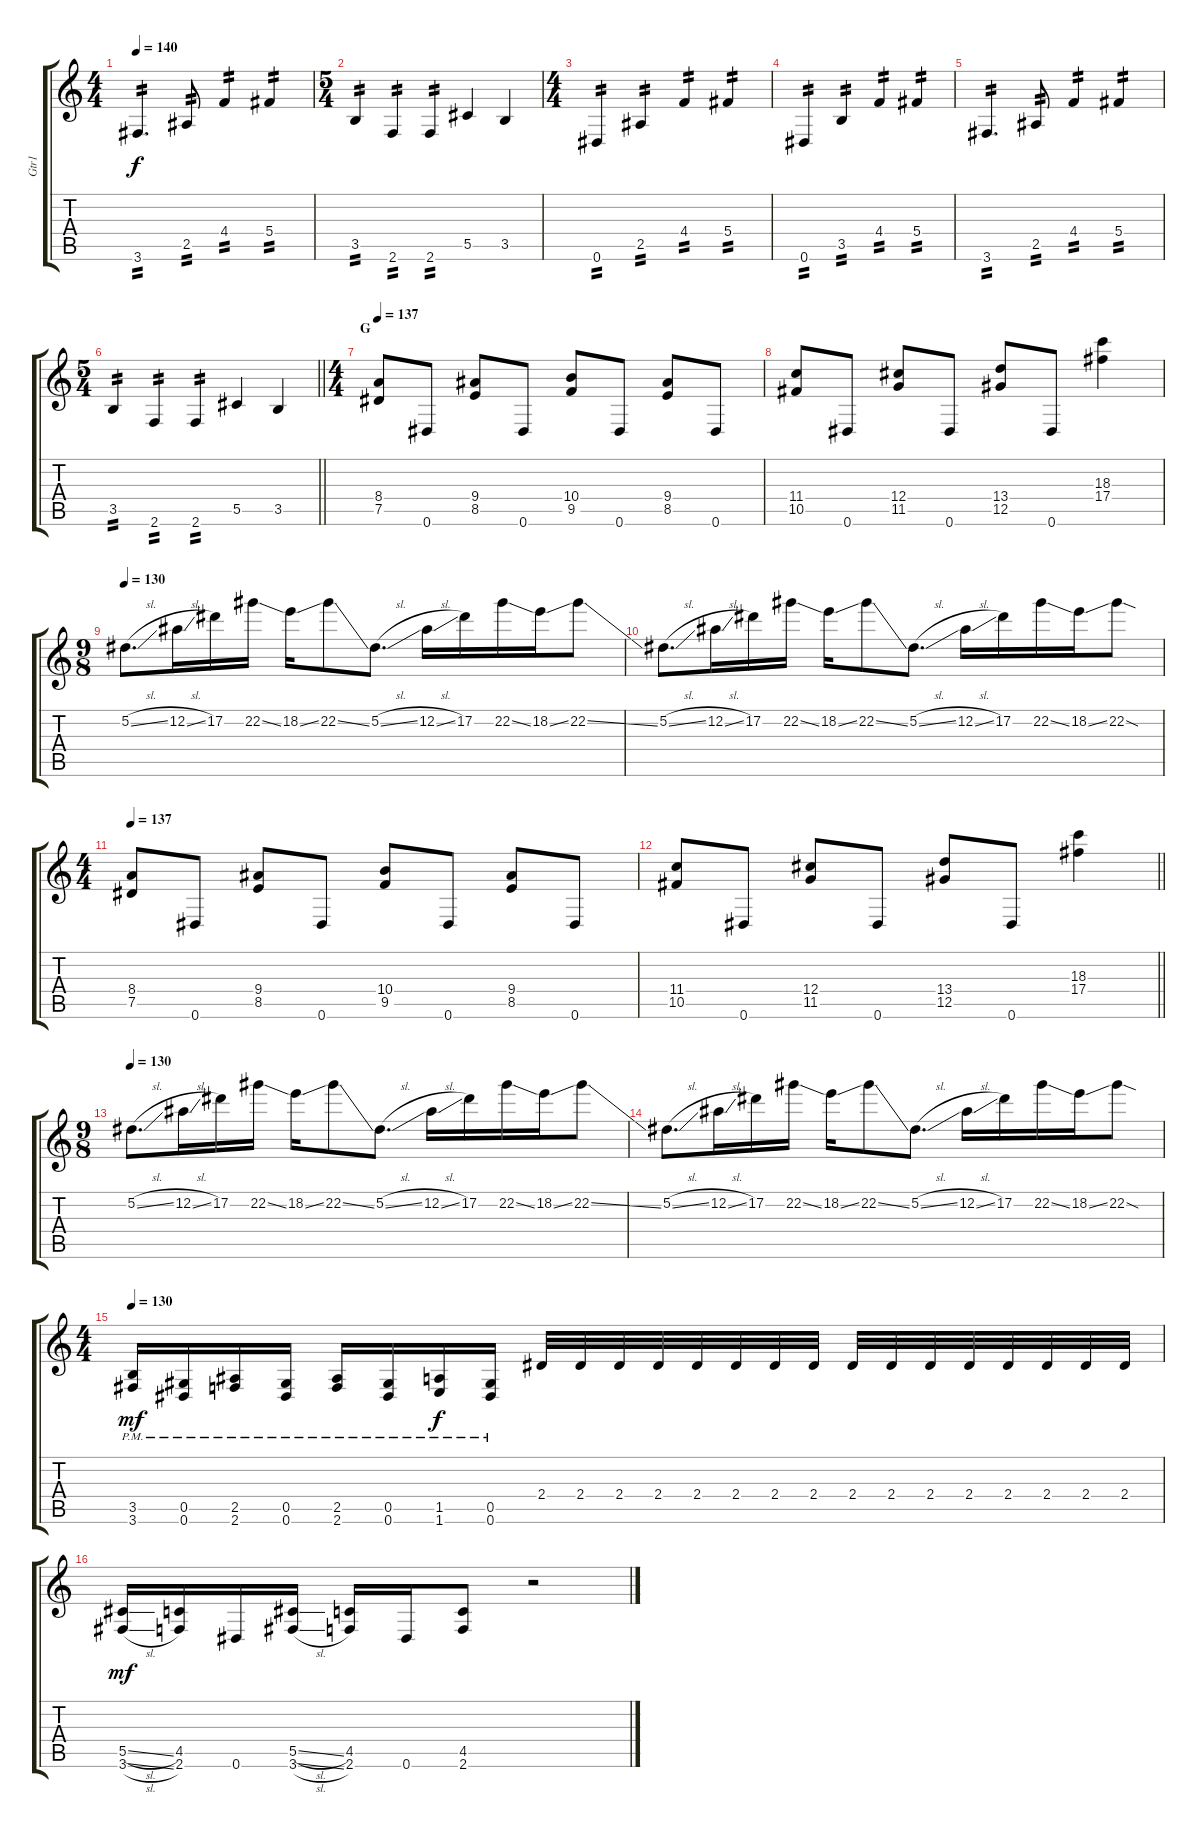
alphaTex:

\track ("Gtr1" "Gtr1") {instrument distortionguitar}
\staff {score tabs}
\tuning (Eb4 Bb3 Gb3 Db3 Ab2 Eb2) {hide}
\ts (4 4)
\tempo 140
\clef g2
\ks c
3.6.4{d tp 2 dy f} 2.5.8{tp 2} 4.4.4{tp 2} 5.4.4{tp 2} |
\ts (5 4)
3.5.4{tp 2} 2.6.4{tp 2} 2.6.4{tp 2} 5.5.4 3.5.4 |
\ts (4 4)
0.6.4{tp 2} 2.5.4{tp 2} 4.4.4{tp 2} 5.4.4{tp 2} |
0.6.4{tp 2} 3.5.4{tp 2} 4.4.4{tp 2} 5.4.4{tp 2} |
3.6.4{d tp 2} 2.5.8{tp 2} 4.4.4{tp 2} 5.4.4{tp 2} |
\ts (5 4)
\barLineRight lightlight
3.5.4{tp 2} 2.6.4{tp 2} 2.6.4{tp 2} 5.5.4 3.5.4 |
\ts (4 4)
\section ("" "G")
\tempo 137
(8.4 7.5).8 0.6.8 (9.4 8.5).8 0.6.8 (10.4 9.5).8 0.6.8 (9.4 8.5).8 0.6.8 |
(11.4 10.5).8 0.6.8 (12.4 11.5).8 0.6.8 (13.4 12.5).8 0.6.8 (18.3 17.4).4 |
\ts (9 8)
\tempo 130
5.2{sl}.8{d} 12.2{sl}.16 17.2.16 22.2{ss}.16 18.2{ss}.16 22.2{ss}.8 5.2{sl}.8{d} 12.2{sl}.16 17.2.16 22.2{ss}.16 18.2{ss}.16 22.2{ss}.8 |
5.2{sl}.8{d} 12.2{sl}.16 17.2.16 22.2{ss}.16 18.2{ss}.16 22.2{ss}.8 5.2{sl}.8{d} 12.2{sl}.16 17.2.16 22.2{ss}.16 18.2{ss}.16 22.2{sod}.8 |
\ts (4 4)
\tempo 137
(8.4 7.5).8 0.6.8 (9.4 8.5).8 0.6.8 (10.4 9.5).8 0.6.8 (9.4 8.5).8 0.6.8 |
\barLineRight lightlight
(11.4 10.5).8 0.6.8 (12.4 11.5).8 0.6.8 (13.4 12.5).8 0.6.8 (18.3 17.4).4 |
\ts (9 8)
\tempo 130
5.2{sl}.8{d} 12.2{sl}.16 17.2.16 22.2{ss}.16 18.2{ss}.16 22.2{ss}.8 5.2{sl}.8{d} 12.2{sl}.16 17.2.16 22.2{ss}.16 18.2{ss}.16 22.2{ss}.8 |
5.2{sl}.8{d} 12.2{sl}.16 17.2.16 22.2{ss}.16 18.2{ss}.16 22.2{ss}.8 5.2{sl}.8{d} 12.2{sl}.16 17.2.16 22.2{ss}.16 18.2{ss}.16 22.2{sod}.8 |
\ts (4 4)
\tempo 130
(3.5{pm} 3.6{pm}).16{dy mf} (0.5{pm} 0.6{pm}).16 (2.5{pm} 2.6{pm}).16 (0.5{pm} 0.6{pm}).16 (2.5{pm} 2.6{pm}).16 (0.5{pm} 0.6{pm}).16 (1.5{pm} 1.6{pm}).16{dy f} (0.5{pm} 0.6{pm}).16 2.4.32 2.4.32 2.4.32 2.4.32 2.4.32 2.4.32 2.4.32 2.4.32 2.4.32 2.4.32 2.4.32 2.4.32 2.4.32 2.4.32 2.4.32 2.4.32 |
(5.5{sl} 3.6{sl}).16{dy mf} (4.5 2.6).16 0.6.16 (5.5{sl} 3.6{sl}).16 (4.5 2.6).16 0.6.16 (4.5 2.6).8 r.2
